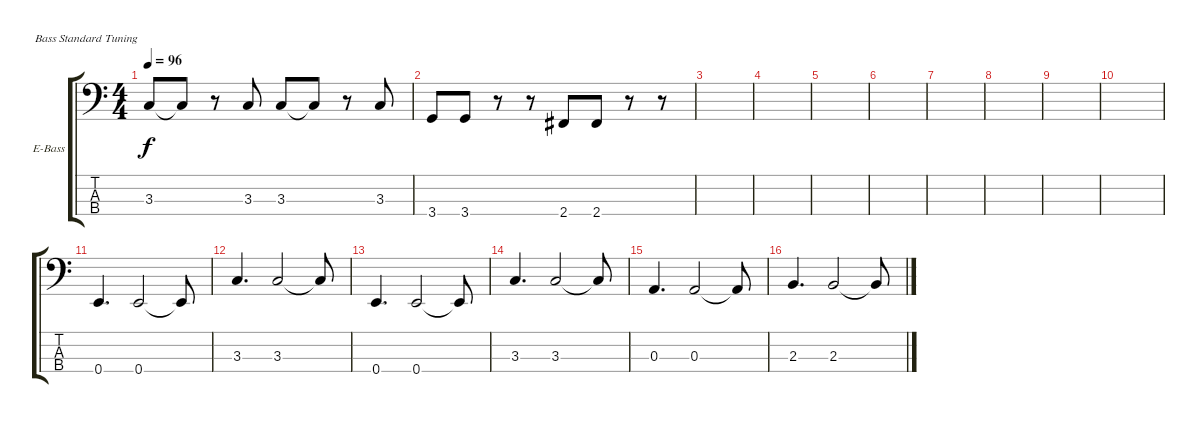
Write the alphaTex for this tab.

\defaultSystemsLayout 4
\bracketExtendMode groupsimilarinstruments
\firstSystemTrackNameOrientation horizontal
\otherSystemsTrackNameOrientation horizontal
\track ("Александр Кислинский(Кислый)" "E-Bass") {instrument electricbassfinger}
\staff {score tabs}
\tuning (G2 D2 A1 E1)
\ts (4 4)
\tempo 96
\clef f4
\ks c
3.3.8{dy f} 3.3{t}.8 r.8 3.3.8 3.3.8 3.3{t}.8 r.8 3.3.8 |
3.4.8 3.4.8 r.8 r.8 2.4.8 2.4.8 r.8 r.8 |
|
|
|
|
|
|
|
|
0.4.4{d} 0.4.2 0.4{t}.8 |
3.3.4{d} 3.3.2 3.3{t}.8 |
0.4.4{d} 0.4.2 0.4{t}.8 |
3.3.4{d} 3.3.2 3.3{t}.8 |
0.3.4{d} 0.3.2 0.3{t}.8 |
2.3.4{d} 2.3.2 2.3{t}.8
